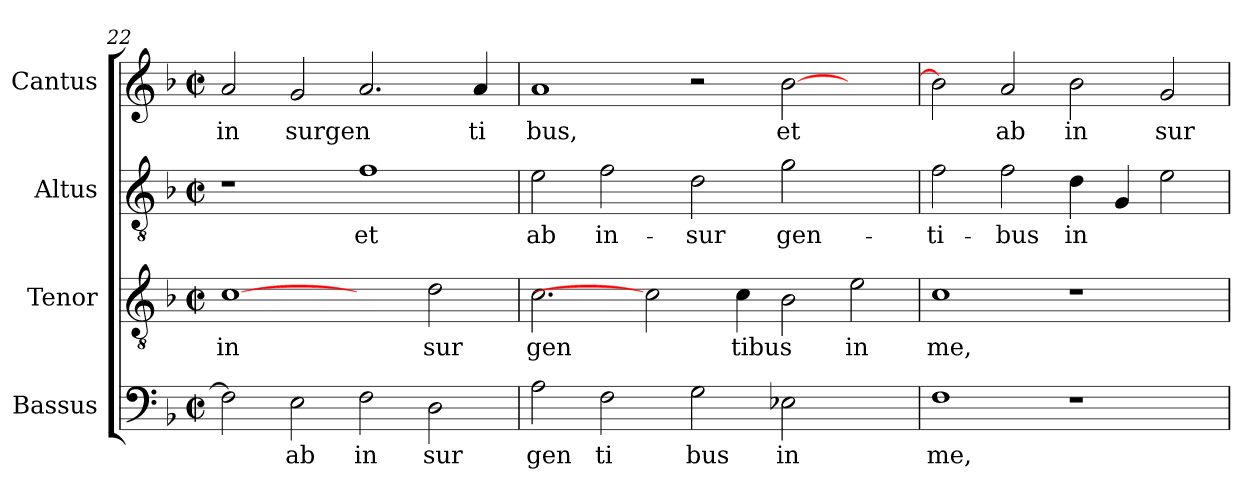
**kern	**text	**kern	**text	**kern	**text	**kern	**text
*part4	*part4	*part3	*part3	*part2	*part2	*part1	*part1
*staff4	*staff4	*staff3	*staff3	*staff2	*staff2	*staff1	*staff1
*I"Bassus	*	*I"Tenor	*	*I"Altus	*	*I"Cantus	*
*clefF4	*	*clefGv2	*	*clefGv2	*	*clefG2	*
*k[b-]	*	*k[b-]	*	*k[b-]	*	*k[b-]	*
*F:	*	*F:	*	*F:	*	*F:	*
*M2/2	*	*M2/2	*	*M2/2	*	*M2/2	*
*met(c|)	*	*met(c|)	*	*met(c|)	*	*met(c|)	*
=22	=22	=22	=22	=22	=22	=22	=22
!	!LO:LY:b:cj	!	!LO:LY:b:cj	!	!	!	!LO:LY:b:cj
2F\]	.	[1c	in	1r	.	2a/	in
!	!LO:LY:b:cj	!	!	!	!	!	!LO:LY:b:cj
2E\	ab	.	.	.	.	2g/	surgen
!	!LO:LY:b:cj	!	!	!	!LO:LY:b:cj	!	!LO:LY:b:cj
2F\	in	2ryy	.	1f	et	2.a/	.
!	!LO:LY:b:cj	!	!LO:LY:b:cj	!	!	!	!
2D\	sur	2d\	sur	.	.	.	.
!	!	!	!	!	!	!	!LO:LY:b:cj
.	.	.	.	.	.	4a/	ti
=23	=23	=23	=23	=23	=23	=23	=23
!	!LO:LY:b:cj	!	!LO:LY:b:cj	!	!LO:LY:b:cj	!	!LO:LY:b:cj
2A\	gen	2.c\	gen	2e\	ab	1a	bus,
!	!LO:LY:b:cj	!	!	!	!LO:LY:b:cj	!	!
2F\	ti	.	.	2f\	in-	.	.
.	.	2c]	.	.	.	.	.
!	!LO:LY:b:cj	!	!	!	!LO:LY:b:cj	!	!
2G\	bus	.	.	2d\	-sur	2r	.
!	!	!	!LO:LY:b:cj	!	!	!	!
.	.	4c\	tibus	.	.	.	.
!	!LO:LY:b:cj	!	!LO:LY:b:cj	!	!LO:LY:b:cj	!	!LO:LY:b:cj
2E-X\	in	2B-\	.	2g\	gen-	[>2b-\	et
!	!	!	!LO:LY:b:cj	!	!	!	!
2ryy	.	2e\	in	2ryy	.	2ryy	.
=24	=24	=24	=24	=24	=24	=24	=24
!	!LO:LY:b:cj	!	!LO:LY:b:cj	!	!LO:LY:b:cj	!	!LO:LY:b:cj
1F	me,	1c	me,	2f\	-ti-	2b-\]	.
!	!	!	!	!	!LO:LY:b:cj	!	!LO:LY:b:cj
.	.	.	.	2f\	-bus	2a/	ab
!	!	!	!	!	!LO:LY:b:cj	!	!LO:LY:b:cj
1r	.	1r	.	4d\	in	2b-\	in
!	!	!	!	!	!LO:LY:b:cj	!	!
.	.	.	.	4G/	.	.	.
!	!	!	!	!	!LO:LY:b:cj	!	!LO:LY:b:cj
.	.	.	.	2e\	.	2g/	sur
=	=	=	=	=	=	=	=
*-	*-	*-	*-	*-	*-	*-	*-
